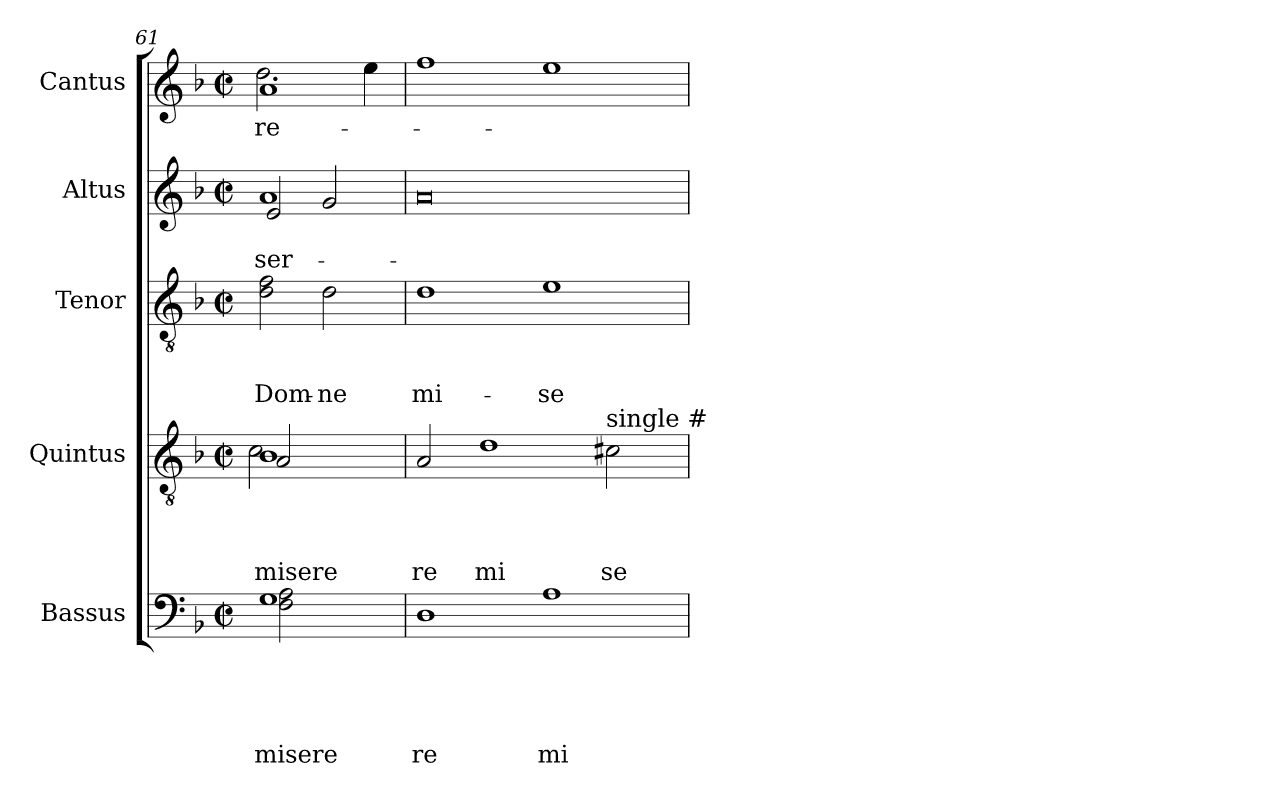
**kern	**text	**text	**text	**text	**text	**kern	**text	**text	**text	**text	**kern	**text	**text	**text	**kern	**text	**text	**kern	**text
*part5	*part5	*part5	*part5	*part5	*part5	*part4	*part4	*part4	*part4	*part4	*part3	*part3	*part3	*part3	*part2	*part2	*part2	*part1	*part1
*staff5	*staff5	*staff5	*staff5	*staff5	*staff5	*staff4	*staff4	*staff4	*staff4	*staff4	*staff3	*staff3	*staff3	*staff3	*staff2	*staff2	*staff2	*staff1	*staff1
*I"Bassus	*	*	*	*	*	*I"Quintus	*	*	*	*	*I"Tenor	*	*	*	*I"Altus	*	*	*I"Cantus	*
*clefF4	*	*	*	*	*	*clefGv2	*	*	*	*	*clefGv2	*	*	*	*clefG2	*	*	*clefG2	*
*k[b-]	*	*	*	*	*	*k[b-]	*	*	*	*	*k[b-]	*	*	*	*k[b-]	*	*	*k[b-]	*
*F:	*	*	*	*	*	*F:	*	*	*	*	*F:	*	*	*	*F:	*	*	*F:	*
*M2/2	*	*	*	*	*	*M2/2	*	*	*	*	*M2/2	*	*	*	*M2/2	*	*	*M2/2	*
*met(c|)	*	*	*	*	*	*met(c|)	*	*	*	*	*met(c|)	*	*	*	*met(c|)	*	*	*met(c|)	*
=61	=61	=61	=61	=61	=61	=61	=61	=61	=61	=61	=61	=61	=61	=61	=61	=61	=61	=61	=61
*^	*	*	*	*	*	*	*	*	*	*	*	*	*	*	*	*	*	*	*
!	!	!	!	!	!	!LO:LY:b	!	!	!	!	!LO:LY:b	!	!	!	!LO:LY:b	!	!	!LO:LY:b	!	!LO:LY:b
*	*	*	*	*	*	*	*^	*	*	*	*	*	*	*	*	*^	*	*	*^	*
*	*	*	*	*	*	*	*	*^	*	*	*	*	*	*	*	*	*	*	*	*	*	*	*
1G	2F\ 2A\	.	.	.	.	misere	1B-	2c\	2A/	.	.	.	misere	2d\ 2f\	.	.	Dom-	1a	2e/	.	-ser-	1a	2.dd\	-re-
!	!	!	!	!	!	!	!	!	!	!	!	!	!	!	!	!	!LO:LY:b	!	!	!	!	!	!	!
.	2ryy	.	.	.	.	.	.	2ryy	2ryy	.	.	.	.	2d\	.	.	-ne	.	2g/	.	.	.	.	.
.	.	.	.	.	.	.	.	.	.	.	.	.	.	.	.	.	.	.	.	.	.	.	4ee\	.
*v	*v	*	*	*	*	*	*	*	*	*	*	*	*	*	*	*	*	*v	*v	*	*	*	*	*
*	*	*	*	*	*	*v	*v	*v	*	*	*	*	*	*	*	*	*	*	*	*	*	*
=62	=62	=62	=62	=62	=62	=62	=62	=62	=62	=62	=62	=62	=62	=62	=62	=62	=62	=62	=62	=62
!	!	!	!	!	!LO:LY:b	!	!	!	!	!LO:LY:b	!	!	!	!LO:LY:b	!	!	!	!	!	!
*	*	*	*	*	*	*	*	*	*	*	*	*	*	*	*	*	*	*v	*v	*
1D	.	.	.	.	re	2A/	.	.	.	re	1d	.	.	mi-	0a	.	.	1ff	.
!	!	!	!	!	!	!	!	!	!	!LO:LY:b	!	!	!	!	!	!	!	!	!
.	.	.	.	.	.	1d	.	.	.	mi	.	.	.	.	.	.	.	.	.
!	!	!	!	!	!LO:LY:b	!	!	!	!	!	!	!	!	!LO:LY:b	!	!	!	!	!
1A	.	.	.	.	mi	.	.	.	.	.	1e	.	.	-se-	.	.	.	1ee	.
!	!	!	!	!	!	!LO:TX:a:t=single #	!	!	!	!	!	!	!	!	!	!	!	!	!
!	!	!	!	!	!	!	!	!	!	!LO:LY:b	!	!	!	!	!	!	!	!	!
.	.	.	.	.	.	2c#\	.	.	.	se	.	.	.	.	.	.	.	.	.
=	=	=	=	=	=	=	=	=	=	=	=	=	=	=	=	=	=	=	=
*-	*-	*-	*-	*-	*-	*-	*-	*-	*-	*-	*-	*-	*-	*-	*-	*-	*-	*-	*-
